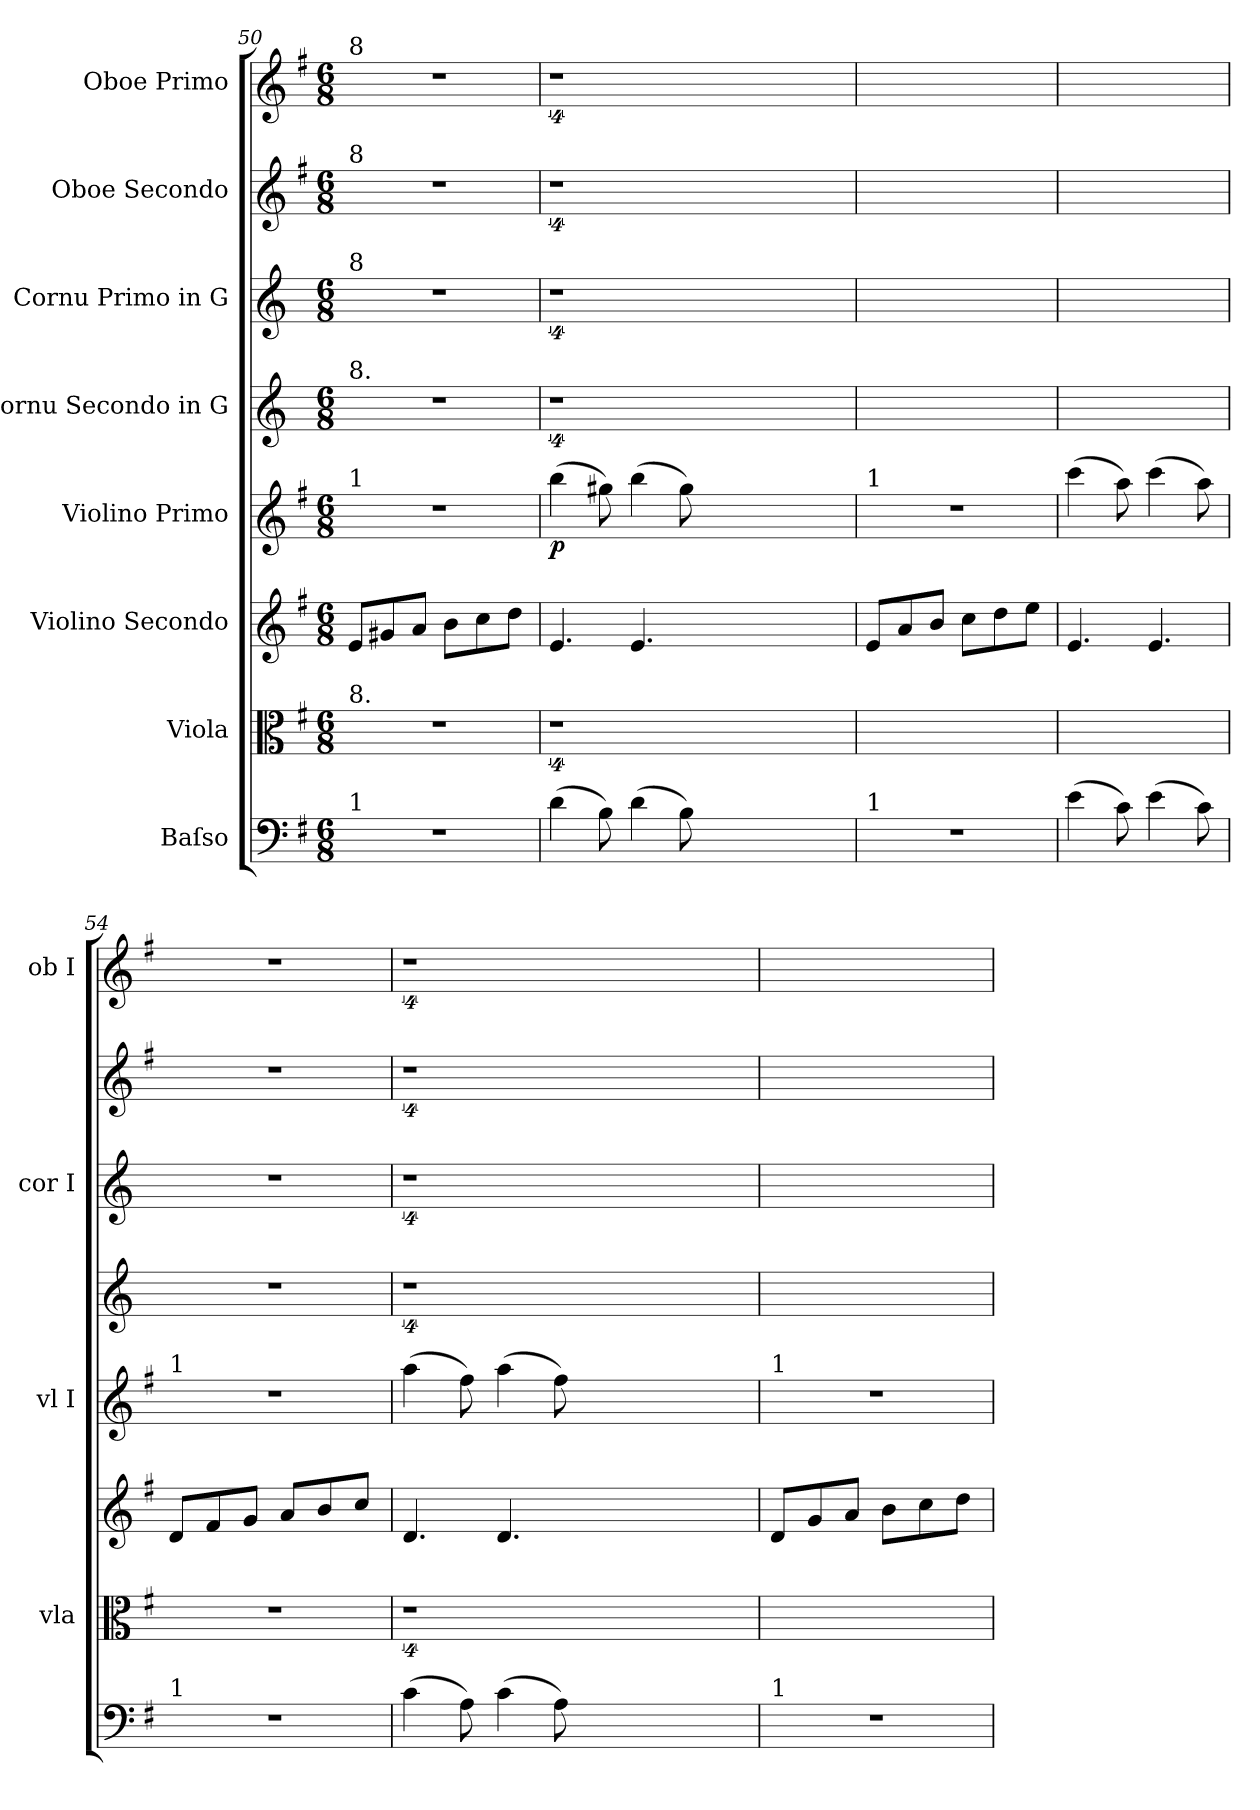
**kern	**dynam	**kern	**kern	**dynam	**kern	**dynam	**kern	**kern	**kern	**kern
*part8	*part8	*part7	*part6	*part6	*part5	*part5	*part4	*part3	*part2	*part1
*staff8	*staff8	*staff7	*staff6	*staff6	*staff5	*staff5	*staff4	*staff3	*staff2	*staff1
*I"Baſso	*	*I"Viola	*I"Violino Secondo	*	*I"Violino Primo	*	*I"Cornu Secondo in G	*I"Cornu Primo in G	*I"Oboe Secondo	*I"Oboe Primo
*	*	*I'vla	*	*	*I'vl I	*	*	*I'cor I	*	*I'ob I
*clefF4	*	*clefC3	*clefG2	*	*clefG2	*	*clefG2	*clefG2	*clefG2	*clefG2
*	*	*	*	*	*	*	*ITrd3c5	*ITrd3c5	*	*
*k[f#]	*	*k[f#]	*k[f#]	*	*k[f#]	*	*k[f#]	*k[f#]	*k[f#]	*k[f#]
*M6/8	*	*M6/8	*M6/8	*	*M6/8	*	*M6/8	*M6/8	*M6/8	*M6/8
=50	=50	=50	=50	=50	=50	=50	=50	=50	=50	=50
!	!	!	!	!	!	!	!	!	!	!LO:TX:a:t=8
!	!	!	!	!	!	!	!	!	!LO:TX:a:t=8	!
!	!	!	!	!	!	!	!	!LO:TX:a:t=8	!	!
!	!	!	!	!	!	!	!LO:TX:a:t=8.	!	!	!
!	!	!	!	!	!LO:TX:a:t=1	!	!	!	!	!
!	!	!LO:TX:a:t=8.	!	!	!	!	!	!	!	!
!LO:TX:a:t=1	!	!	!	!	!	!	!	!	!	!
!	!	!	!	!LO:DY:b	!	!	!	!	!	!
2.r	.	2.r	8e/L	p&colon;	2.r	.	2.r	2.r	2.r	2.r
.	.	.	8g#X/	.	.	.	.	.	.	.
.	.	.	8a/J	.	.	.	.	.	.	.
.	.	.	8b\L	.	.	.	.	.	.	.
.	.	.	8cc\	.	.	.	.	.	.	.
.	.	.	8dd\J	.	.	.	.	.	.	.
=51	=51	=51	=51	=51	=51	=51	=51	=51	=51	=51
!	!LO:DY:b	!	!	!	!	!	!	!	!	!
(4d\	p&colon;	4%9r	4.e/	.	(4bb\	p	4%9r	4%9r	4%9r	4%9r
8B\)	.	.	.	.	8gg#X\)	.	.	.	.	.
(4d\	.	.	4.e/	.	(4bb\	.	.	.	.	.
8B\)	.	.	.	.	8gg#\)	.	.	.	.	.
1.ryy	.	.	1.ryy	.	1.ryy	.	.	.	.	.
=52	=52	=52	=52	=52	=52	=52	=52	=52	=52	=52
!	!	!	!	!	!LO:TX:a:t=1	!	!	!	!	!
!LO:TX:a:t=1	!	!	!	!	!	!	!	!	!	!
2.r	.	2.ryy	8e/L	.	2.r	.	2.ryy	2.ryy	2.ryy	2.ryy
.	.	.	8a/	.	.	.	.	.	.	.
.	.	.	8b/J	.	.	.	.	.	.	.
.	.	.	8cc\L	.	.	.	.	.	.	.
.	.	.	8dd\	.	.	.	.	.	.	.
.	.	.	8ee\J	.	.	.	.	.	.	.
=53	=53	=53	=53	=53	=53	=53	=53	=53	=53	=53
(4e\	.	2.ryy	4.e/	.	(4ccc\	.	2.ryy	2.ryy	2.ryy	2.ryy
8c\)	.	.	.	.	8aa\)	.	.	.	.	.
(4e\	.	.	4.e/	.	(4ccc\	.	.	.	.	.
8c\)	.	.	.	.	8aa\)	.	.	.	.	.
=54	=54	=54	=54	=54	=54	=54	=54	=54	=54	=54
!	!	!	!	!	!LO:TX:a:t=1	!	!	!	!	!
!LO:TX:a:t=1	!	!	!	!	!	!	!	!	!	!
2.r	.	2.r	8d/L	.	2.r	.	2.r	2.r	2.r	2.r
.	.	.	8f#/	.	.	.	.	.	.	.
.	.	.	8g/J	.	.	.	.	.	.	.
.	.	.	8a/L	.	.	.	.	.	.	.
.	.	.	8b/	.	.	.	.	.	.	.
.	.	.	8cc/J	.	.	.	.	.	.	.
=55	=55	=55	=55	=55	=55	=55	=55	=55	=55	=55
(4c\	.	4%9r	4.d/	.	(4aa\	.	4%9r	4%9r	4%9r	4%9r
8A\)	.	.	.	.	8ff#\)	.	.	.	.	.
(4c\	.	.	4.d/	.	(4aa\	.	.	.	.	.
8A\)	.	.	.	.	8ff#\)	.	.	.	.	.
1.ryy	.	.	1.ryy	.	1.ryy	.	.	.	.	.
=56	=56	=56	=56	=56	=56	=56	=56	=56	=56	=56
!	!	!	!	!	!LO:TX:a:t=1	!	!	!	!	!
!LO:TX:a:t=1	!	!	!	!	!	!	!	!	!	!
2.r	.	2.ryy	8d/L	.	2.r	.	2.ryy	2.ryy	2.ryy	2.ryy
.	.	.	8g/	.	.	.	.	.	.	.
.	.	.	8a/J	.	.	.	.	.	.	.
.	.	.	8b\L	.	.	.	.	.	.	.
.	.	.	8cc\	.	.	.	.	.	.	.
.	.	.	8dd\J	.	.	.	.	.	.	.
=	=	=	=	=	=	=	=	=	=	=
*-	*-	*-	*-	*-	*-	*-	*-	*-	*-	*-
